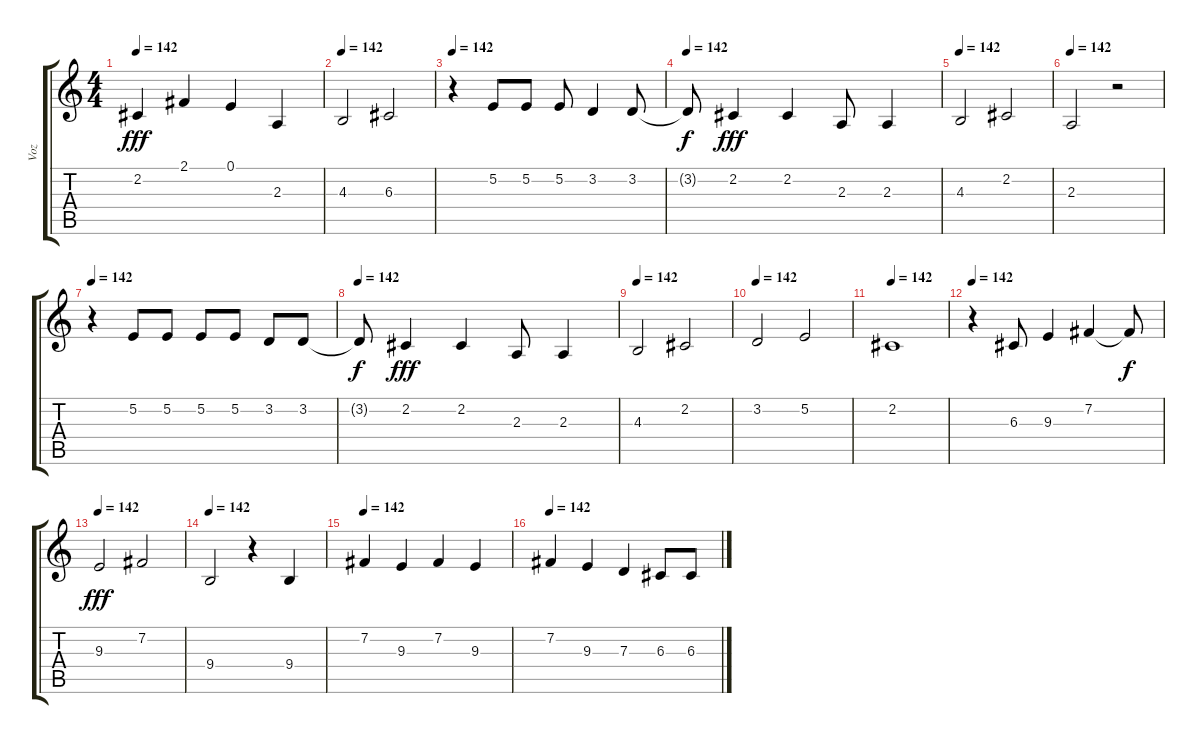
\track ("Voz" "Voz") {instrument lead1square}
\staff {score tabs}
\tuning (E4 B3 G3 D3 A2 E2) {hide}
\ts (4 4)
\tempo 142
\clef g2
\ks c
2.2.4{dy fff} 2.1.4 0.1.4 2.3.4 |
\tempo 142
4.3.2 6.3.2 |
\tempo 142
r.4 5.2.8 5.2.8 5.2.8 3.2.4 3.2.8 |
\tempo 142
3.2{t}.8{dy f} 2.2.4{dy fff} 2.2.4 2.3.8 2.3.4 |
\tempo 142
4.3.2 2.2.2 |
\tempo 142
2.3.2 r.2 |
\tempo 142
r.4 5.2.8 5.2.8 5.2.8 5.2.8 3.2.8 3.2.8 |
\tempo 142
3.2{t}.8{dy f} 2.2.4{dy fff} 2.2.4 2.3.8 2.3.4 |
\tempo 142
4.3.2 2.2.2 |
\tempo 142
3.2.2 5.2.2 |
\tempo 142
2.2.1 |
\tempo 142
r.4 6.3.8 9.3.4 7.2.4 7.2{t}.8{dy f} |
\tempo 142
9.3.2{dy fff} 7.2.2 |
\tempo 142
9.4.2 r.4 9.4.4 |
\tempo 142
7.2.4 9.3.4 7.2.4 9.3.4 |
\tempo 142
7.2.4 9.3.4 7.3.4 6.3.8 6.3.8
